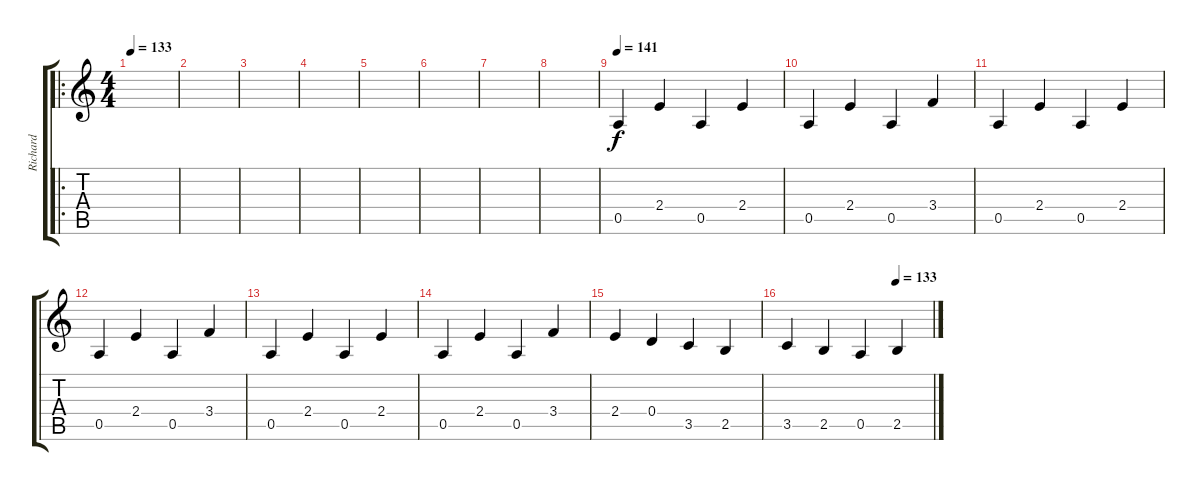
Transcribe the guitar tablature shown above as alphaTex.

\track ("Richard" "Richard") {instrument acousticguitarsteel}
\staff {score tabs}
\tuning (E4 B3 G3 D3 A2 E2) {hide}
\ro
\ts (4 4)
\tempo 133
\clef g2
\ks c
|
|
|
|
|
|
|
|
\tempo 141
0.5.4 2.4.4 0.5.4 2.4.4 |
0.5.4 2.4.4 0.5.4 3.4.4 |
0.5.4 2.4.4 0.5.4 2.4.4 |
0.5.4 2.4.4 0.5.4 3.4.4 |
0.5.4 2.4.4 0.5.4 2.4.4 |
0.5.4 2.4.4 0.5.4 3.4.4 |
2.4.4 0.4.4 3.5.4 2.5.4 |
\tempo (133 0.75)
3.5.4 2.5.4 0.5.4 2.5.4
